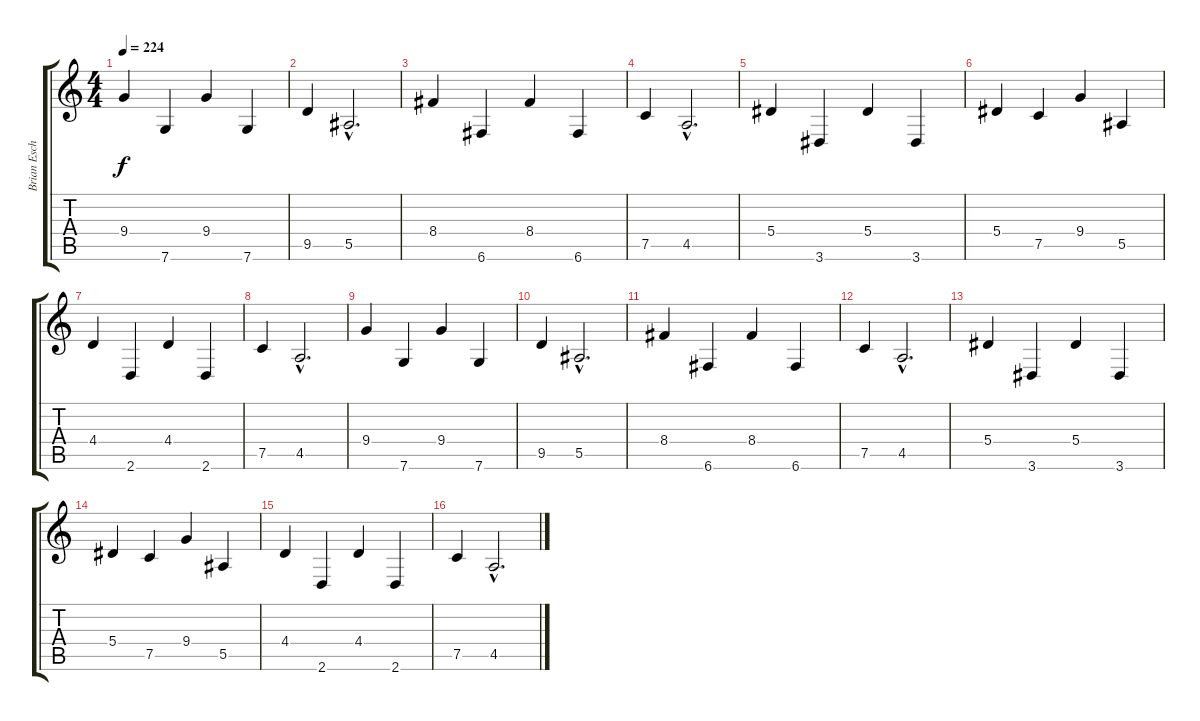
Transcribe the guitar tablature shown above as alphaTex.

\track ("Brian Eschbach (Lead)" "Brian Esch") {instrument distortionguitar}
\staff {score tabs}
\tuning (C4 G3 Eb3 Bb2 F2 C2) {hide}
\ts (4 4)
\tempo 224
\clef g2
\ks c
9.4.4{dy f} 7.6.4 9.4.4 7.6.4 |
9.5.4 5.5{hac}.2{d} |
8.4.4 6.6.4 8.4.4 6.6.4 |
7.5.4 4.5{hac}.2{d} |
5.4.4 3.6.4 5.4.4 3.6.4 |
5.4.4 7.5.4 9.4.4 5.5.4 |
4.4.4 2.6.4 4.4.4 2.6.4 |
7.5.4 4.5{hac}.2{d} |
9.4.4 7.6.4 9.4.4 7.6.4 |
9.5.4 5.5{hac}.2{d} |
8.4.4 6.6.4 8.4.4 6.6.4 |
7.5.4 4.5{hac}.2{d} |
5.4.4 3.6.4 5.4.4 3.6.4 |
5.4.4 7.5.4 9.4.4 5.5.4 |
4.4.4 2.6.4 4.4.4 2.6.4 |
7.5.4 4.5{hac}.2{d}
